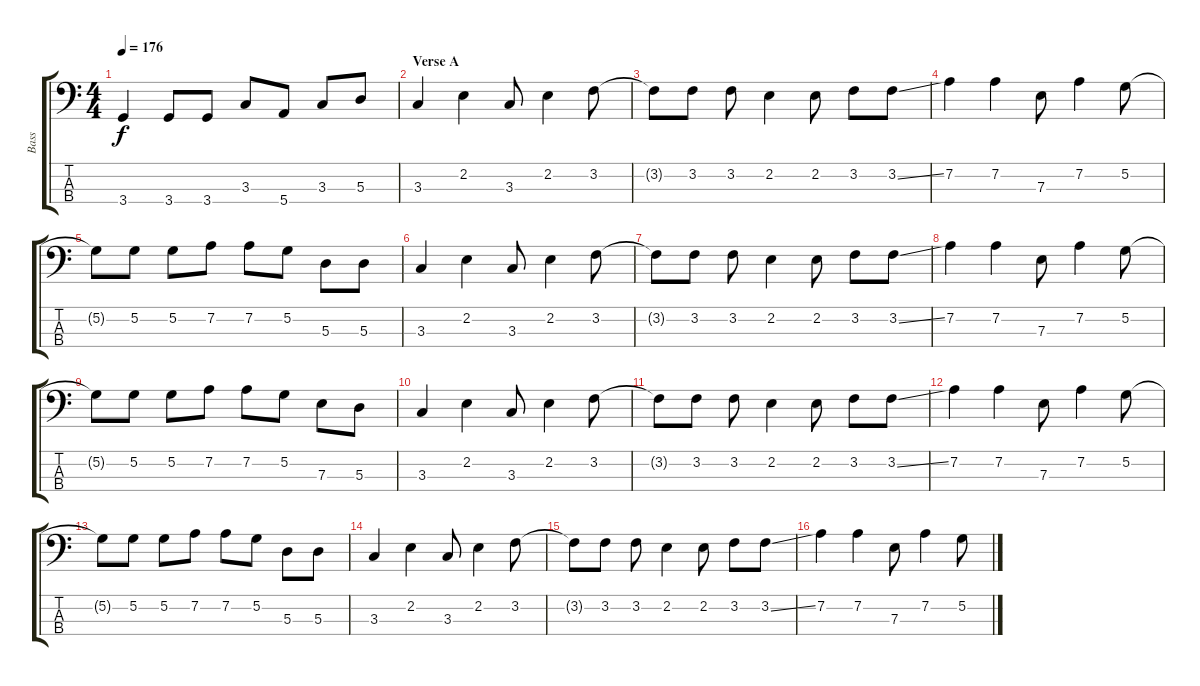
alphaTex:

\track ("Bass" "Bass") {instrument electricbasspick}
\staff {score tabs}
\tuning (G2 D2 A1 E1) {hide}
\ts (4 4)
\tempo 176
\clef f4
\ks c
3.4.4{dy f} 3.4.8 3.4.8 3.3.8 5.4.8 3.3.8 5.3.8 |
\section ("" "Verse A")
3.3.4 2.2.4 3.3.8 2.2.4 3.2.8 |
3.2{t}.8 3.2.8 3.2.8 2.2.4 2.2.8 3.2.8 3.2{ss}.8 |
7.2.4 7.2.4 7.3.8 7.2.4 5.2.8 |
5.2{t}.8 5.2.8 5.2.8 7.2.8 7.2.8 5.2.8 5.3.8 5.3.8 |
3.3.4 2.2.4 3.3.8 2.2.4 3.2.8 |
3.2{t}.8 3.2.8 3.2.8 2.2.4 2.2.8 3.2.8 3.2{ss}.8 |
7.2.4 7.2.4 7.3.8 7.2.4 5.2.8 |
5.2{t}.8 5.2.8 5.2.8 7.2.8 7.2.8 5.2.8 7.3.8 5.3.8 |
3.3.4 2.2.4 3.3.8 2.2.4 3.2.8 |
3.2{t}.8 3.2.8 3.2.8 2.2.4 2.2.8 3.2.8 3.2{ss}.8 |
7.2.4 7.2.4 7.3.8 7.2.4 5.2.8 |
5.2{t}.8 5.2.8 5.2.8 7.2.8 7.2.8 5.2.8 5.3.8 5.3.8 |
3.3.4 2.2.4 3.3.8 2.2.4 3.2.8 |
3.2{t}.8 3.2.8 3.2.8 2.2.4 2.2.8 3.2.8 3.2{ss}.8 |
7.2.4 7.2.4 7.3.8 7.2.4 5.2.8
